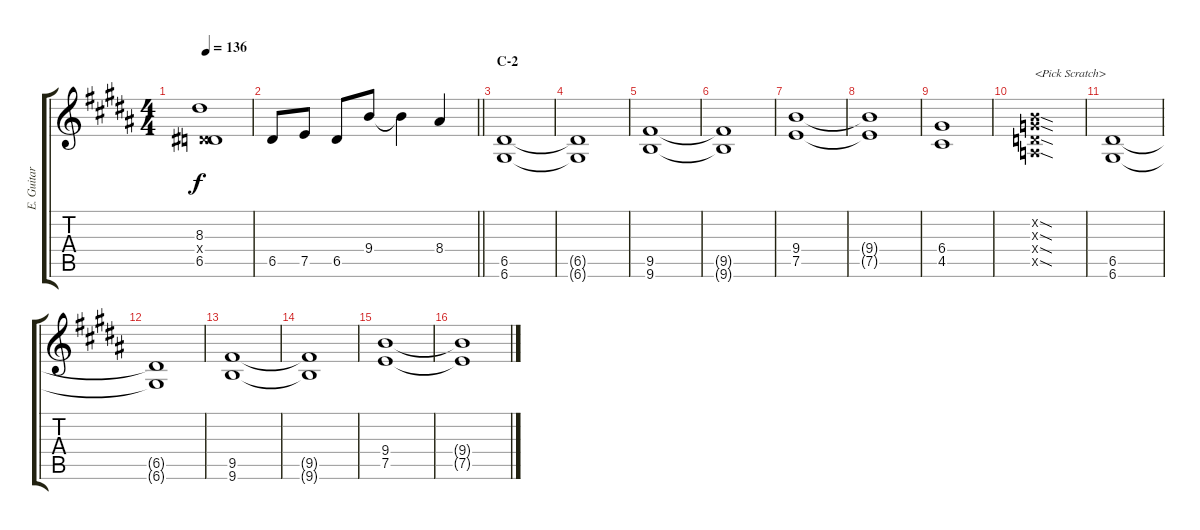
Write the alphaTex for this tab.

\track ("E. Guitar III" "E. Guitar ") {instrument overdrivenguitar}
\staff {score tabs}
\tuning (E4 B3 G3 D3 A2 D2) {hide}
\ts (4 4)
\tempo 136
\clef g2
\ks b
(8.3 0.4{x} 6.5).1{dy f} |
\barLineRight lightlight
6.5.8 7.5.8 6.5.8 9.4.8 9.4{t}.4 8.4.4 |
\section ("" "C-2")
(6.5 6.6).1 |
(6.5{t} 6.6{t}).1 |
(9.5 9.6).1 |
(9.5{t} 9.6{t}).1 |
(9.4 7.5).1 |
(9.4{t} 7.5{t}).1 |
(6.4 4.5).1 |
(0.2{sod x} 0.3{sod x} 0.4{sod x} 0.5{sod x}).1{txt "<Pick Scratch>"} |
(6.5 6.6).1 |
(6.5{t} 6.6{t}).1 |
(9.5 9.6).1 |
(9.5{t} 9.6{t}).1 |
(9.4 7.5).1 |
(9.4{t} 7.5{t}).1
